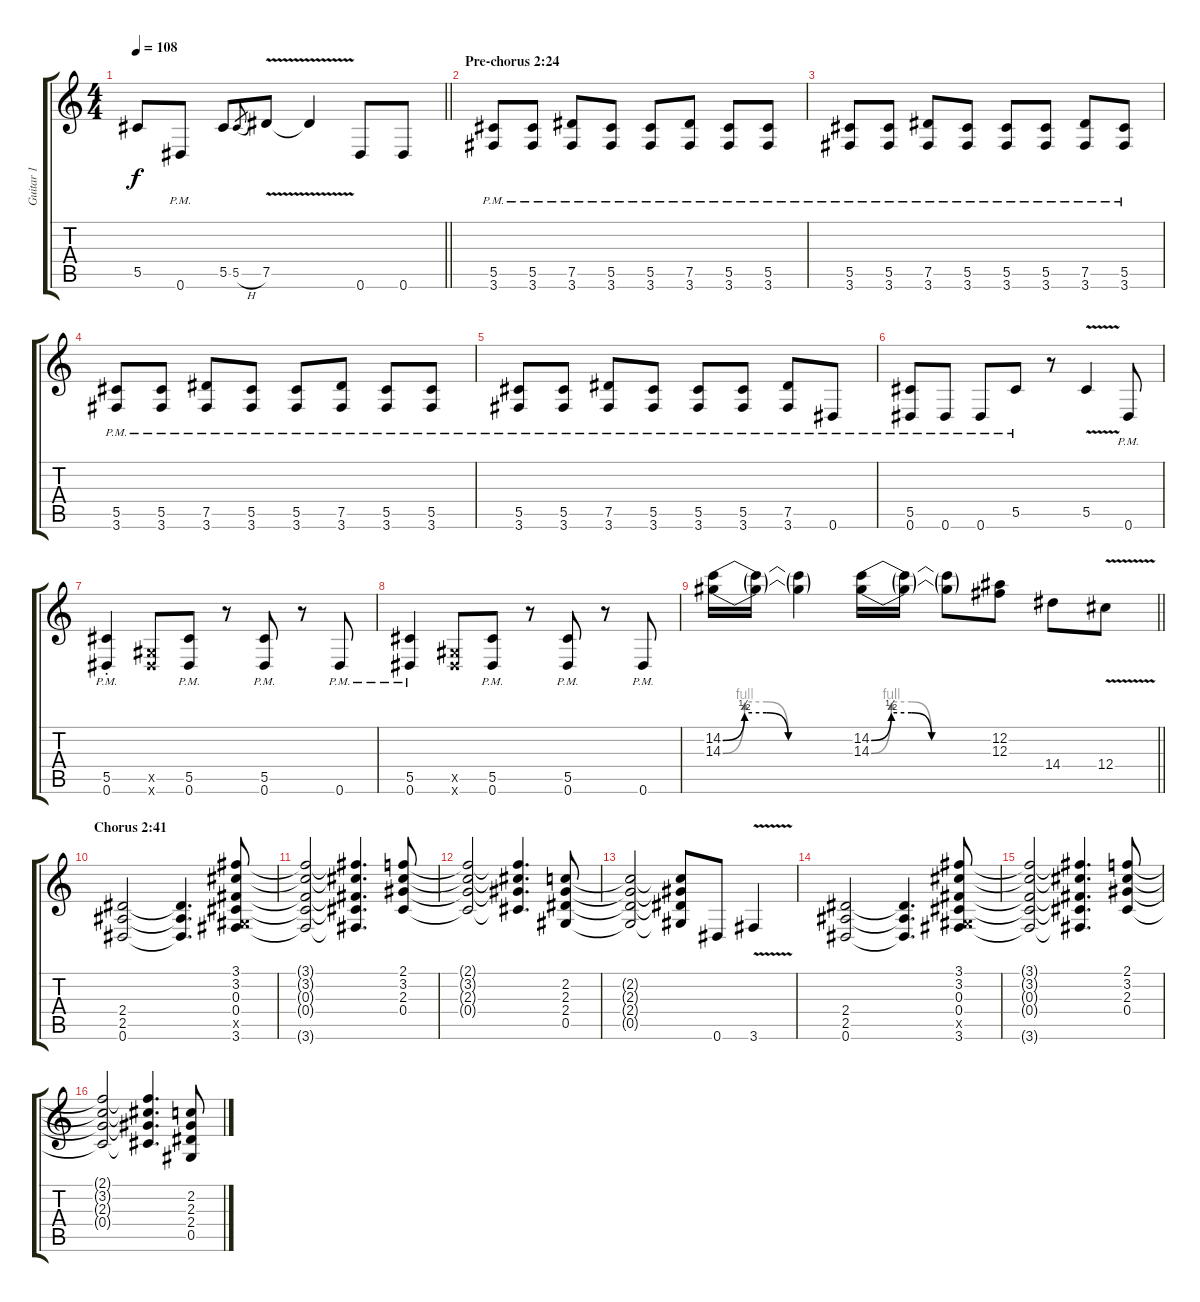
\track ("Guitar 1" "Guitar 1") {instrument distortionguitar}
\staff {score tabs}
\tuning (Eb4 Bb3 Gb3 Db3 Ab2 Eb2) {hide}
\ts (4 4)
\tempo 108
\clef g2
\barLineRight lightlight
\ks c
5.5.8{dy f} 0.6{pm}.8 5.5.8 5.5{h}.8{gr} 7.5{v}.8 7.5{v t}.4 0.6.8 0.6.8 |
\section ("" "Pre-chorus 2:24")
(5.5{pm} 3.6{pm}).8 (5.5{pm} 3.6{pm}).8 (7.5{pm} 3.6{pm}).8 (5.5{pm} 3.6{pm}).8 (5.5{pm} 3.6{pm}).8 (7.5{pm} 3.6{pm}).8 (5.5{pm} 3.6{pm}).8 (5.5{pm} 3.6{pm}).8 |
(5.5{pm} 3.6{pm}).8 (5.5{pm} 3.6{pm}).8 (7.5{pm} 3.6{pm}).8 (5.5{pm} 3.6{pm}).8 (5.5{pm} 3.6{pm}).8 (5.5{pm} 3.6{pm}).8 (7.5{pm} 3.6{pm}).8 (5.5{pm} 3.6{pm}).8 |
(5.5{pm} 3.6{pm}).8 (5.5{pm} 3.6{pm}).8 (7.5{pm} 3.6{pm}).8 (5.5{pm} 3.6{pm}).8 (5.5{pm} 3.6{pm}).8 (7.5{pm} 3.6{pm}).8 (5.5{pm} 3.6{pm}).8 (5.5{pm} 3.6{pm}).8 |
(5.5{pm} 3.6{pm}).8 (5.5{pm} 3.6{pm}).8 (7.5{pm} 3.6{pm}).8 (5.5{pm} 3.6{pm}).8 (5.5{pm} 3.6{pm}).8 (5.5{pm} 3.6{pm}).8 (7.5{pm} 3.6{pm}).8 0.6{pm}.8 |
(5.5{pm} 0.6).8 0.6{pm}.8 0.6{pm}.8 5.5{pm}.8 r.8 5.5{v}.4 0.6{pm}.8 |
(5.5{pm st} 0.6{pm st}).4 (0.5{x} 0.6{x}).8 (5.5{pm} 0.6{pm}).8 r.8 (5.5{pm} 0.6{pm}).8 r.8 0.6{pm}.8 |
(5.5{pm} 0.6{pm}).4 (0.5{x} 0.6{x}).8 (5.5{pm} 0.6{pm}).8 r.8 (5.5{pm} 0.6{pm}).8 r.8 0.6{pm}.8 |
\barLineRight lightlight
(14.2{be (custom 0 0 10 2 20 2 30 0 60 0)} 14.3{be (custom 0 0 10 4 20 4 30 0 60 0)}).16 (14.2{t} 14.3{t}).16 (14.2{t} 14.3{t}).4 (14.2{be (custom 0 0 10 2 20 2 30 0 60 0)} 14.3{be (custom 0 0 10 4 20 4 30 0 60 0)}).16 (14.2{t} 14.3{t}).16 (14.2{t} 14.3{t}).8 (12.2 12.3).8 14.4.8 12.4{v}.8 |
\section ("" "Chorus 2:41")
(2.4 2.5 0.6).2 (2.4{t} 2.5{t} 0.6{t}).4{d} (3.1 3.2 0.3 0.4 0.5{x} 3.6).8 |
(3.1{t} 3.2{t} 0.3{t} 0.4{t} 3.6{t}).2 (3.1{t} 3.2{t} 0.3{t} 0.4{t} 3.6{t}).4{d} (2.1 3.2 2.3 0.4).8 |
(2.1{t} 3.2{t} 2.3{t} 0.4{t}).2 (2.1{t} 3.2{t} 2.3{t} 0.4{t}).4{d} (2.2 2.3 2.4 0.5).8 |
(2.2{t} 2.3{t} 2.4{t} 0.5{t}).2 (2.2{t} 2.3{t} 2.4{t} 0.5{t}).8 0.6.8 3.6{v}.4 |
(2.4 2.5 0.6).2 (2.4{t} 2.5{t} 0.6{t}).4{d} (3.1 3.2 0.3 0.4 0.5{x} 3.6).8 |
(3.1{t} 3.2{t} 0.3{t} 0.4{t} 3.6{t}).2 (3.1{t} 3.2{t} 0.3{t} 0.4{t} 3.6{t}).4{d} (2.1 3.2 2.3 0.4).8 |
(2.1{t} 3.2{t} 2.3{t} 0.4{t}).2 (2.1{t} 3.2{t} 2.3{t} 0.4{t}).4{d} (2.2 2.3 2.4 0.5).8
